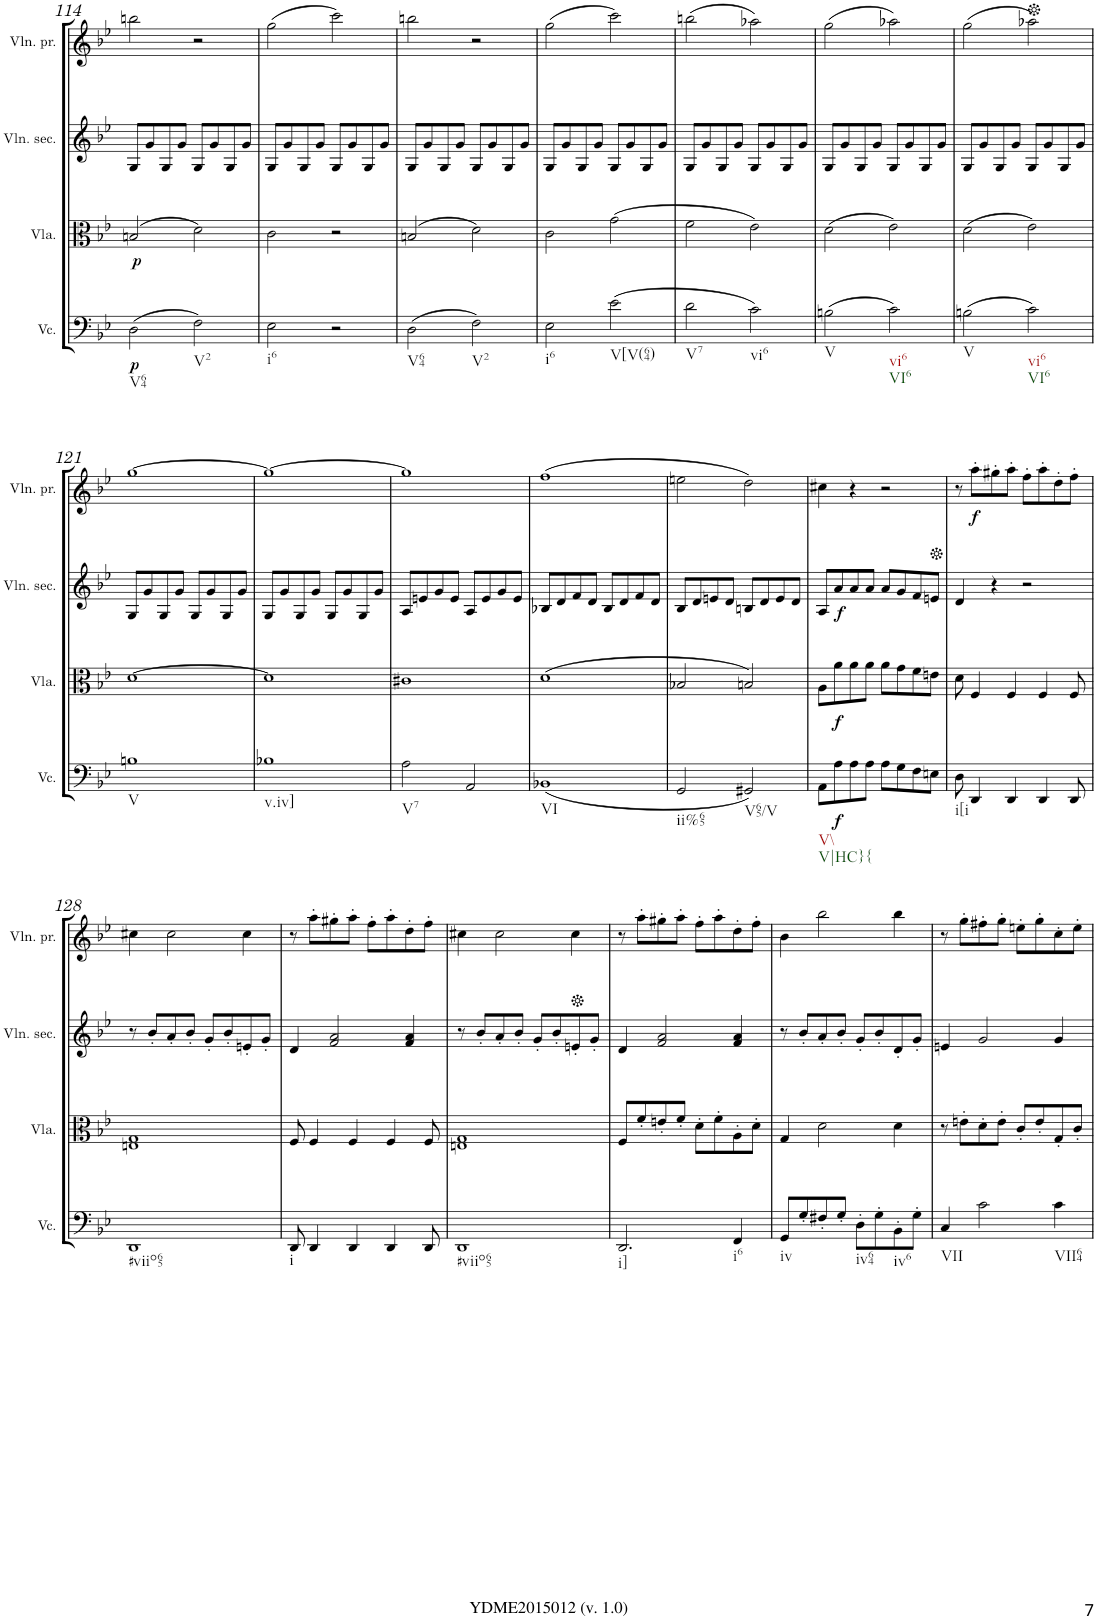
**kern	**dynam	**kern	**dynam	**kern	**dynam	**kern	**dynam
*part4	*part4	*part3	*part3	*part2	*part2	*part1	*part1
*staff4	*staff4	*staff3	*staff3	*staff2	*staff2	*staff1	*staff1
*I"Violoncelle	*	*I"Viola	*	*I"Violino secondo	*	*I"Violino primo	*
*I'Vc.	*	*I'Vla.	*	*I'Vln. sec.	*	*I'Vln. pr.	*
!!LO:PB:g=z
*clefF4	*	*clefC3	*	*clefG2	*	*clefG2	*
*k[b-e-]	*	*k[b-e-]	*	*k[b-e-]	*	*k[b-e-]	*
*M2/2	*	*M2/2	*	*M2/2	*	*M2/2	*
=114	=114	=114	=114	=114	=114	=114	=114
!LO:TX:b:t=V64	!	!	!	!	!	!	!
!	!LO:DY:b	!	!LO:DY:b	!	!	!	!
(>2D\	p	(>2Bn/	p	8G/L	.	2bbn\	.
.	.	.	.	8g/	.	.	.
.	.	.	.	8G/	.	.	.
.	.	.	.	8g/J	.	.	.
!LO:TX:b:t=V2	!	!	!	!	!	!	!
2F\)	.	2d\)	.	8G/L	.	2r	.
.	.	.	.	8g/	.	.	.
.	.	.	.	8G/	.	.	.
.	.	.	.	8g/J	.	.	.
=115	=115	=115	=115	=115	=115	=115	=115
!LO:TX:b:t=i6	!	!	!	!	!	!	!
2E-\	.	2c\	.	8G/L	.	(>2gg\	.
.	.	.	.	8g/	.	.	.
.	.	.	.	8G/	.	.	.
.	.	.	.	8g/J	.	.	.
2r	.	2r	.	8G/L	.	2ccc\)	.
.	.	.	.	8g/	.	.	.
.	.	.	.	8G/	.	.	.
.	.	.	.	8g/J	.	.	.
=116	=116	=116	=116	=116	=116	=116	=116
!LO:TX:b:t=V64	!	!	!	!	!	!	!
(>2D\	.	(>2Bn/	.	8G/L	.	2bbn\	.
.	.	.	.	8g/	.	.	.
.	.	.	.	8G/	.	.	.
.	.	.	.	8g/J	.	.	.
!LO:TX:b:t=V2	!	!	!	!	!	!	!
2F\)	.	2d\)	.	8G/L	.	2r	.
.	.	.	.	8g/	.	.	.
.	.	.	.	8G/	.	.	.
.	.	.	.	8g/J	.	.	.
=117	=117	=117	=117	=117	=117	=117	=117
!LO:TX:b:t=i6	!	!	!	!	!	!	!
2E-\	.	2c\	.	8G/L	.	(>2gg\	.
.	.	.	.	8g/	.	.	.
.	.	.	.	8G/	.	.	.
.	.	.	.	8g/J	.	.	.
!LO:TX:b:t=V[V(64)	!	!	!	!	!	!	!
(>2e-\	.	(>2g\	.	8G/L	.	2ccc\)	.
.	.	.	.	8g/	.	.	.
.	.	.	.	8G/	.	.	.
.	.	.	.	8g/J	.	.	.
=118	=118	=118	=118	=118	=118	=118	=118
!LO:TX:b:t=V7	!	!	!	!	!	!	!
2d\	.	2f\	.	8G/L	.	(>2bbn\	.
.	.	.	.	8g/	.	.	.
.	.	.	.	8G/	.	.	.
.	.	.	.	8g/J	.	.	.
!LO:TX:b:t=vi6	!	!	!	!	!	!	!
2c\)	.	2e-\)	.	8G/L	.	2aa-X\)	.
.	.	.	.	8g/	.	.	.
.	.	.	.	8G/	.	.	.
.	.	.	.	8g/J	.	.	.
=119	=119	=119	=119	=119	=119	=119	=119
!LO:TX:b:t=V	!	!	!	!	!	!	!
(>2Bn\	.	(>2d\	.	8G/L	.	(>2gg\	.
.	.	.	.	8g/	.	.	.
.	.	.	.	8G/	.	.	.
.	.	.	.	8g/J	.	.	.
!LO:TX:b:t=vi6	!	!	!	!	!	!	!
!LO:TX:b:t=VI6	!	!	!	!	!	!	!
2c\)	.	2e-\)	.	8G/L	.	2aa-X\)	.
.	.	.	.	8g/	.	.	.
.	.	.	.	8G/	.	.	.
.	.	.	.	8g/J	.	.	.
=120	=120	=120	=120	=120	=120	=120	=120
!LO:TX:b:t=V	!	!	!	!	!	!	!
(>2Bn\	.	(>2d\	.	8G/L	.	(>2gg\	.
.	.	.	.	8g/	.	.	.
.	.	.	.	8G/	.	.	.
.	.	.	.	8g/J	.	.	.
!LO:TX:b:t=vi6	!	!	!	!	!	!	!
!LO:TX:b:t=VI6	!	!	!	!	!	!	!
2c\)	.	2e-\)	.	8G/L	.	2aa-X\)	.
.	.	.	.	8g/	.	.	.
.	.	.	.	8G/	.	.	.
.	.	.	.	8g/J	.	.	.
!!LO:LB:g=z
=121	=121	=121	=121	=121	=121	=121	=121
!LO:TX:b:t=V	!	!	!	!	!	!	!
1Bn	.	[1d	.	8G/L	.	[1gg	.
.	.	.	.	8g/	.	.	.
.	.	.	.	8G/	.	.	.
.	.	.	.	8g/J	.	.	.
.	.	.	.	8G/L	.	.	.
.	.	.	.	8g/	.	.	.
.	.	.	.	8G/	.	.	.
.	.	.	.	8g/J	.	.	.
=122	=122	=122	=122	=122	=122	=122	=122
!LO:TX:b:t=v.iv]	!	!	!	!	!	!	!
1B-X	.	1d]	.	8G/L	.	1gg_	.
.	.	.	.	8g/	.	.	.
.	.	.	.	8G/	.	.	.
.	.	.	.	8g/J	.	.	.
.	.	.	.	8G/L	.	.	.
.	.	.	.	8g/	.	.	.
.	.	.	.	8G/	.	.	.
.	.	.	.	8g/J	.	.	.
=123	=123	=123	=123	=123	=123	=123	=123
!LO:TX:b:t=V7	!	!	!	!	!	!	!
2A\	.	1c#X	.	8A/L	.	1gg]	.
.	.	.	.	8en/	.	.	.
.	.	.	.	8g/	.	.	.
.	.	.	.	8e/J	.	.	.
2AA/	.	.	.	8A/L	.	.	.
.	.	.	.	8e/	.	.	.
.	.	.	.	8g/	.	.	.
.	.	.	.	8e/J	.	.	.
=124	=124	=124	=124	=124	=124	=124	=124
!LO:TX:b:t=VI	!	!	!	!	!	!	!
(<1BB-X	.	(>1d	.	8B-X/L	.	(>1ff	.
.	.	.	.	8d/	.	.	.
.	.	.	.	8f/	.	.	.
.	.	.	.	8d/J	.	.	.
.	.	.	.	8B-/L	.	.	.
.	.	.	.	8d/	.	.	.
.	.	.	.	8f/	.	.	.
.	.	.	.	8d/J	.	.	.
=125	=125	=125	=125	=125	=125	=125	=125
!LO:TX:b:t=ii%65	!	!	!	!	!	!	!
2GG/	.	2B-X/	.	8B-/L	.	2een\	.
.	.	.	.	8d/	.	.	.
.	.	.	.	8en/	.	.	.
.	.	.	.	8d/J	.	.	.
!LO:TX:b:t=V65/V	!	!	!	!	!	!	!
2GG#X/)	.	2Bn/)	.	8Bn/L	.	2dd\)	.
.	.	.	.	8d/	.	.	.
.	.	.	.	8e/	.	.	.
.	.	.	.	8d/J	.	.	.
=126	=126	=126	=126	=126	=126	=126	=126
!LO:TX:b:t=V\\	!	!	!	!	!	!	!
!LO:TX:b:t=V|HC}{	!	!	!	!	!	!	!
8AA\L	.	8A\L	.	8A/L	.	4cc#X\	.
!	!LO:DY:b	!	!LO:DY:b	!	!LO:DY:b	!	!
8A\	f	8a\	f	8a/	f	.	.
8A\	.	8a\	.	8a/	.	4r	.
8A\J	.	8a\J	.	8a/J	.	.	.
8A\L	.	8a\L	.	8a/L	.	2r	.
8G\	.	8g\	.	8g/	.	.	.
8F\	.	8f\	.	8f/	.	.	.
8En\J	.	8en\J	.	8en/J	.	.	.
=127	=127	=127	=127	=127	=127	=127	=127
!LO:TX:b:t=i[i	!	!	!	!	!	!	!
8D\	.	8d\	.	4d/	.	8r	.
!	!	!	!	!	!	!	!LO:DY:b
4DD/	.	4F/	.	.	.	8aa'\L	f
.	.	.	.	4r	.	8gg#X'\	.
4DD/	.	4F/	.	.	.	8aa'\J	.
.	.	.	.	2r	.	8ff'\L	.
4DD/	.	4F/	.	.	.	8aa'\	.
.	.	.	.	.	.	8dd'\	.
8DD/	.	8F/	.	.	.	8ff'\J	.
!!LO:LB:g=z
=128	=128	=128	=128	=128	=128	=128	=128
!LO:TX:b:t=#viio65	!	!	!	!	!	!	!
1DD	.	1En 1G	.	8r	.	4cc#X\	.
.	.	.	.	8b-'/L	.	.	.
.	.	.	.	8a'/	.	2cc#\	.
.	.	.	.	8b-'/J	.	.	.
.	.	.	.	8g'/L	.	.	.
.	.	.	.	8b-'/	.	.	.
.	.	.	.	8en'/	.	4cc#\	.
.	.	.	.	8g'/J	.	.	.
=129	=129	=129	=129	=129	=129	=129	=129
!LO:TX:b:t=i	!	!	!	!	!	!	!
8DD/	.	8F/	.	4d/	.	8r	.
4DD/	.	4F/	.	.	.	8aa'\L	.
.	.	.	.	2f/ 2a/	.	8gg#X'\	.
4DD/	.	4F/	.	.	.	8aa'\J	.
.	.	.	.	.	.	8ff'\L	.
4DD/	.	4F/	.	.	.	8aa'\	.
.	.	.	.	4f/ 4a/	.	8dd'\	.
8DD/	.	8F/	.	.	.	8ff'\J	.
=130	=130	=130	=130	=130	=130	=130	=130
!LO:TX:b:t=#viio65	!	!	!	!	!	!	!
1DD	.	1En 1G	.	8r	.	4cc#X\	.
.	.	.	.	8b-'/L	.	.	.
.	.	.	.	8a'/	.	2cc#\	.
.	.	.	.	8b-'/J	.	.	.
.	.	.	.	8g'/L	.	.	.
.	.	.	.	8b-'/	.	.	.
.	.	.	.	8en'/	.	4cc#\	.
.	.	.	.	8g'/J	.	.	.
=131	=131	=131	=131	=131	=131	=131	=131
!LO:TX:b:t=i]	!	!	!	!	!	!	!
2.DD/	.	8F/L	.	4d/	.	8r	.
.	.	8f'/	.	.	.	8aa'\L	.
.	.	8en'/	.	2f/ 2a/	.	8gg#X'\	.
.	.	8f'/J	.	.	.	8aa'\J	.
.	.	8d'\L	.	.	.	8ff'\L	.
.	.	8f'\	.	.	.	8aa'\	.
!LO:TX:b:t=i6	!	!	!	!	!	!	!
4FF/	.	8A'\	.	4f/ 4a/	.	8dd'\	.
.	.	8d'\J	.	.	.	8ff'\J	.
=132	=132	=132	=132	=132	=132	=132	=132
!LO:TX:b:t=iv	!	!	!	!	!	!	!
8GG/L	.	4G/	.	8r	.	4b-\	.
8G'/	.	.	.	8b-'/L	.	.	.
8F#X'/	.	2d\	.	8a'/	.	2bb-\	.
8G'/J	.	.	.	8b-'/J	.	.	.
!LO:TX:b:t=iv64	!	!	!	!	!	!	!
8D'\L	.	.	.	8g'/L	.	.	.
8G'\	.	.	.	8b-'/	.	.	.
!LO:TX:b:t=iv6	!	!	!	!	!	!	!
8BB-'\	.	4d\	.	8d'/	.	4bb-\	.
8G'\J	.	.	.	8g'/J	.	.	.
=133	=133	=133	=133	=133	=133	=133	=133
!LO:TX:b:t=VII	!	!	!	!	!	!	!
4C/	.	8r	.	4en/	.	8r	.
.	.	8en'\L	.	.	.	8gg'\L	.
2c\	.	8d'\	.	2g/	.	8ff#X'\	.
.	.	8e'\J	.	.	.	8gg'\J	.
.	.	8c'/L	.	.	.	8een'\L	.
.	.	8e'/	.	.	.	8gg'\	.
!LO:TX:b:t=VII64	!	!	!	!	!	!	!
4c\	.	8G'/	.	4g/	.	8cc'\	.
.	.	8c'/J	.	.	.	8ee'\J	.
=	=	=	=	=	=	=	=
*-	*-	*-	*-	*-	*-	*-	*-
